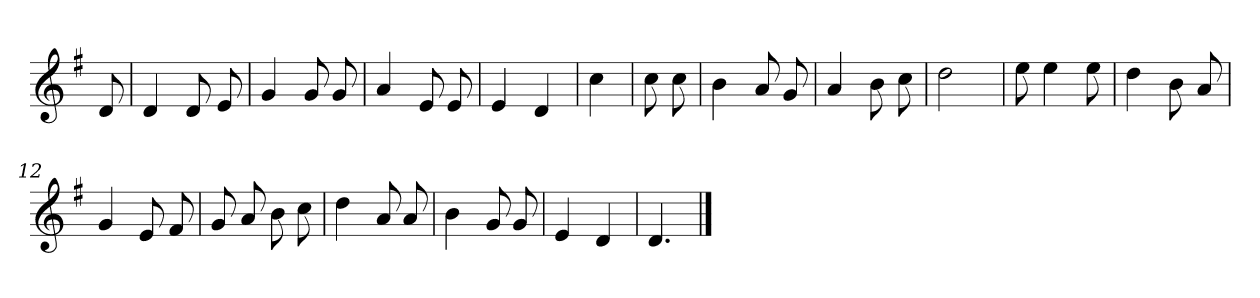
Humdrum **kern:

**kern
*part1
*staff1
*clefG2
*k[f#]
=
8d
=1
4d
8d
8e
=2
4g
8g
8g
=3
4a
8e
8e
=4
4e
4d
=5
4cc
=6
8cc
8cc
=7
4b
8a
8g
=8
4a
8b
8cc
=9
2dd
=10
8ee
4ee
8ee
=11
4dd
8b
8a
=12
4g
8e
8f#
=13
8g
8a
8b
8cc
=14
4dd
8a
8a
=15
4b
8g
8g
=16
4e
4d
=17
4.d
==
*-
